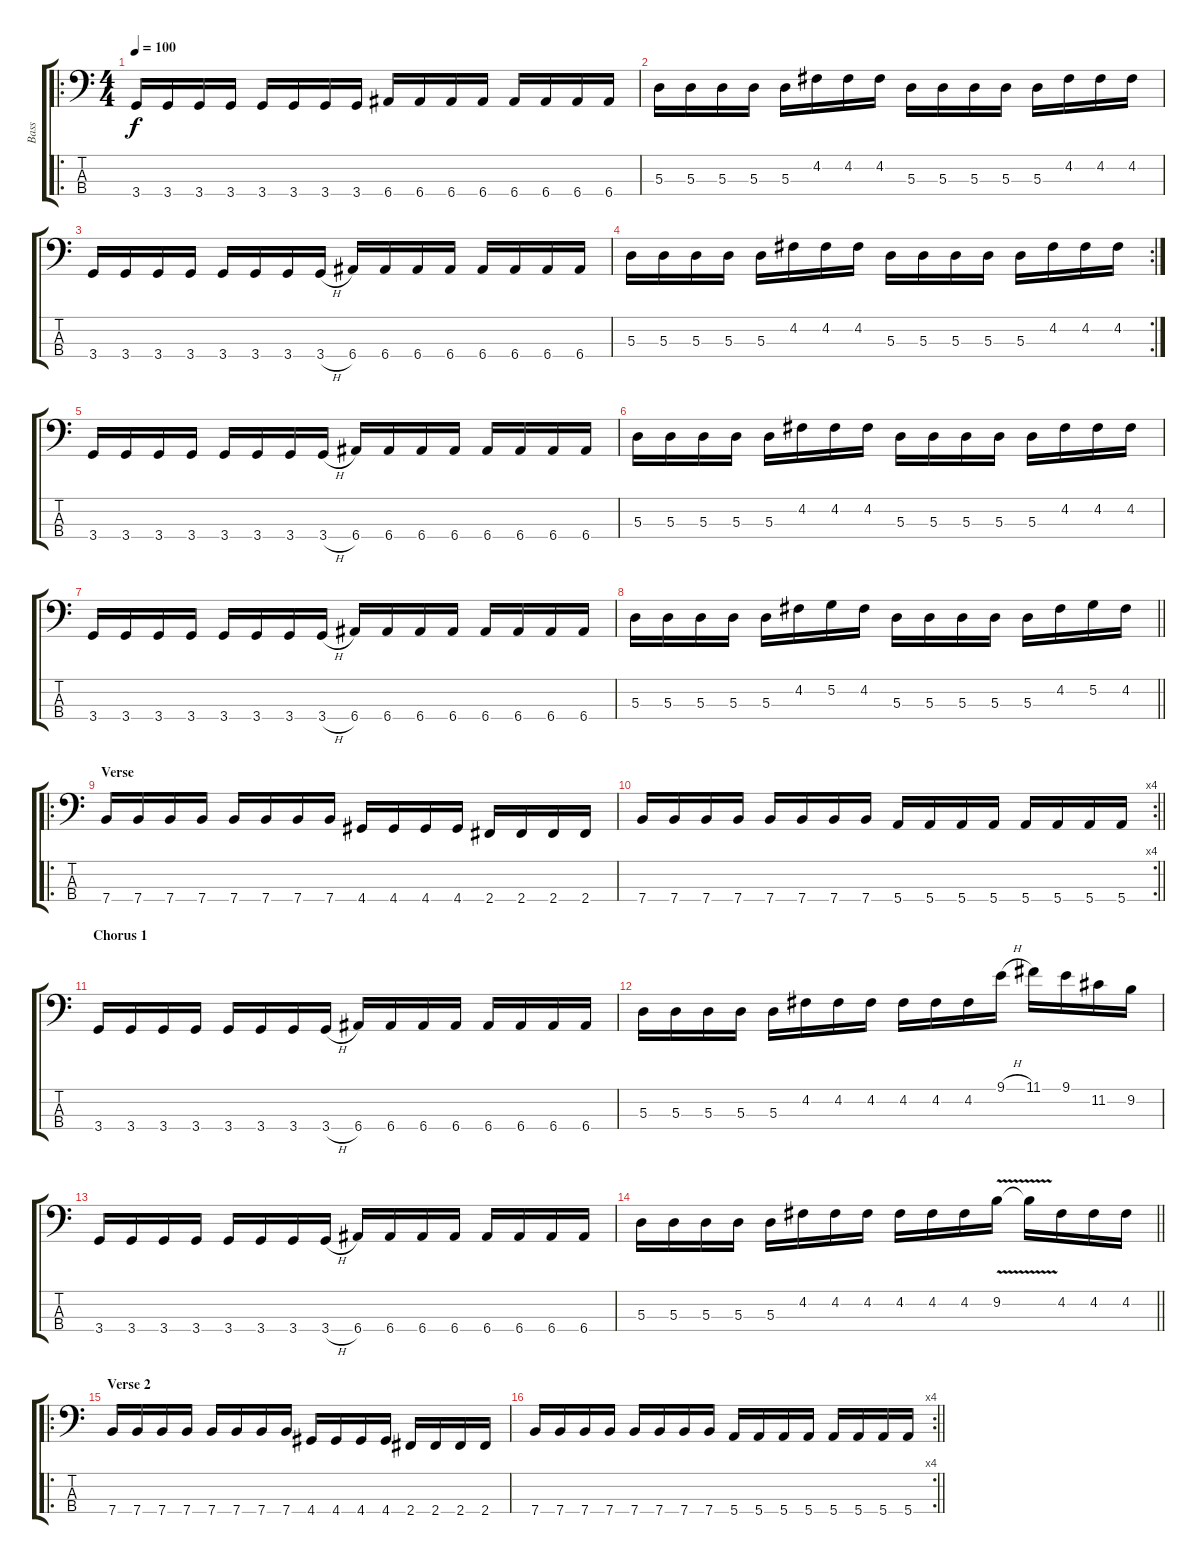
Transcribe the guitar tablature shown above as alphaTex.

\track ("Bass" "Bass") {instrument electricbassfinger}
\staff {score tabs}
\tuning (G2 D2 A1 E1) {hide}
\ro
\ts (4 4)
\tempo 100
\clef f4
\ks c
3.4.16{dy f instrument electricbassfinger} 3.4.16 3.4.16 3.4.16 3.4.16 3.4.16 3.4.16 3.4.16 6.4.16 6.4.16 6.4.16 6.4.16 6.4.16 6.4.16 6.4.16 6.4.16 |
5.3.16 5.3.16 5.3.16 5.3.16 5.3.16 4.2.16 4.2.16 4.2.16 5.3.16 5.3.16 5.3.16 5.3.16 5.3.16 4.2.16 4.2.16 4.2.16 |
3.4.16 3.4.16 3.4.16 3.4.16 3.4.16 3.4.16 3.4.16 3.4{h}.16 6.4.16 6.4.16 6.4.16 6.4.16 6.4.16 6.4.16 6.4.16 6.4.16 |
\rc 2
5.3.16 5.3.16 5.3.16 5.3.16 5.3.16 4.2.16 4.2.16 4.2.16 5.3.16 5.3.16 5.3.16 5.3.16 5.3.16 4.2.16 4.2.16 4.2.16 |
3.4.16 3.4.16 3.4.16 3.4.16 3.4.16 3.4.16 3.4.16 3.4{h}.16 6.4.16 6.4.16 6.4.16 6.4.16 6.4.16 6.4.16 6.4.16 6.4.16 |
5.3.16 5.3.16 5.3.16 5.3.16 5.3.16 4.2.16 4.2.16 4.2.16 5.3.16 5.3.16 5.3.16 5.3.16 5.3.16 4.2.16 4.2.16 4.2.16 |
3.4.16 3.4.16 3.4.16 3.4.16 3.4.16 3.4.16 3.4.16 3.4{h}.16 6.4.16 6.4.16 6.4.16 6.4.16 6.4.16 6.4.16 6.4.16 6.4.16 |
\barLineRight lightlight
5.3.16 5.3.16 5.3.16 5.3.16 5.3.16 4.2.16 5.2.16 4.2.16 5.3.16 5.3.16 5.3.16 5.3.16 5.3.16 4.2.16 5.2.16 4.2.16 |
\ro
\section ("" "Verse")
7.4.16 7.4.16 7.4.16 7.4.16 7.4.16 7.4.16 7.4.16 7.4.16 4.4.16 4.4.16 4.4.16 4.4.16 2.4.16 2.4.16 2.4.16 2.4.16 |
\rc 4
\barLineRight lightlight
7.4.16 7.4.16 7.4.16 7.4.16 7.4.16 7.4.16 7.4.16 7.4.16 5.4.16 5.4.16 5.4.16 5.4.16 5.4.16 5.4.16 5.4.16 5.4.16 |
\section ("" "Chorus 1")
3.4.16 3.4.16 3.4.16 3.4.16 3.4.16 3.4.16 3.4.16 3.4{h}.16 6.4.16 6.4.16 6.4.16 6.4.16 6.4.16 6.4.16 6.4.16 6.4.16 |
5.3.16 5.3.16 5.3.16 5.3.16 5.3.16 4.2.16 4.2.16 4.2.16 4.2.16 4.2.16 4.2.16 9.1{h}.16 11.1.16 9.1.16 11.2.16 9.2.16 |
3.4.16 3.4.16 3.4.16 3.4.16 3.4.16 3.4.16 3.4.16 3.4{h}.16 6.4.16 6.4.16 6.4.16 6.4.16 6.4.16 6.4.16 6.4.16 6.4.16 |
\barLineRight lightlight
5.3.16 5.3.16 5.3.16 5.3.16 5.3.16 4.2.16 4.2.16 4.2.16 4.2.16 4.2.16 4.2.16 9.2{v}.16 9.2{t}.16 4.2.16 4.2.16 4.2.16 |
\ro
\section ("" "Verse 2")
7.4.16 7.4.16 7.4.16 7.4.16 7.4.16 7.4.16 7.4.16 7.4.16 4.4.16 4.4.16 4.4.16 4.4.16 2.4.16 2.4.16 2.4.16 2.4.16 |
\rc 4
\barLineRight lightlight
7.4.16 7.4.16 7.4.16 7.4.16 7.4.16 7.4.16 7.4.16 7.4.16 5.4.16 5.4.16 5.4.16 5.4.16 5.4.16 5.4.16 5.4.16 5.4.16
